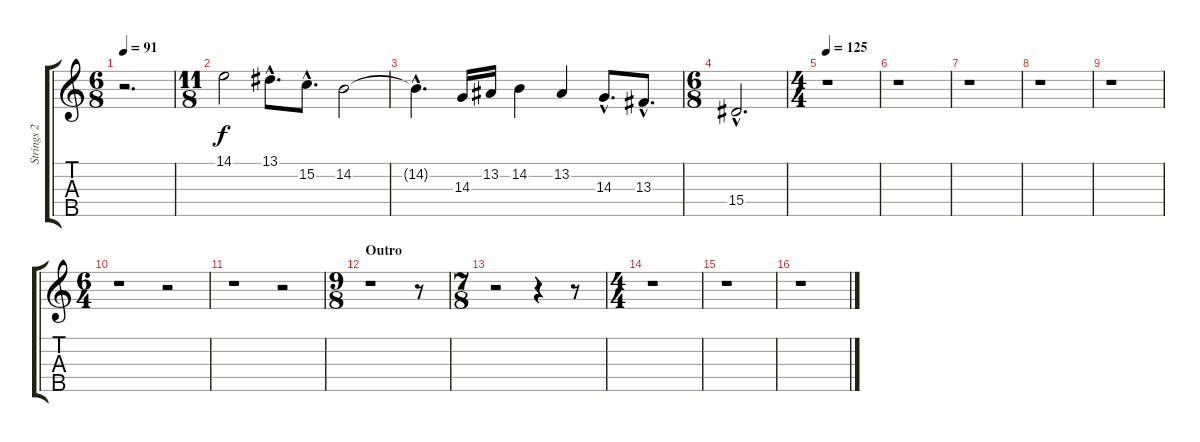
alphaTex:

\track ("Strings 2" "Strings 2") {instrument stringensemble1}
\staff {score tabs}
\tuning (D4 A3 F3 C3 G2) {hide}
\ts (6 8)
\tempo 91
\clef g2
\ks c
r.2{d dy f} |
\ts (11 8)
14.1.2 13.1{hac}.8{d} 15.2{hac}.8{d} 14.2.2 |
14.2{hac t}.4{d} 14.3.16 13.2.16 14.2.4 13.2.4 14.3{hac}.8{d} 13.3{hac}.8{d} |
\ts (6 8)
15.4{hac}.2{d} |
\ts (4 4)
\tempo 125
r.1 |
r.1 |
r.1 |
r.1 |
r.1 |
\ts (6 4)
r.1 r.2 |
r.1 r.2 |
\ts (9 8)
\section ("" "Outro")
r.1 r.8 |
\ts (7 8)
r.2 r.4 r.8 |
\ts (4 4)
r.1 |
r.1 |
r.1
